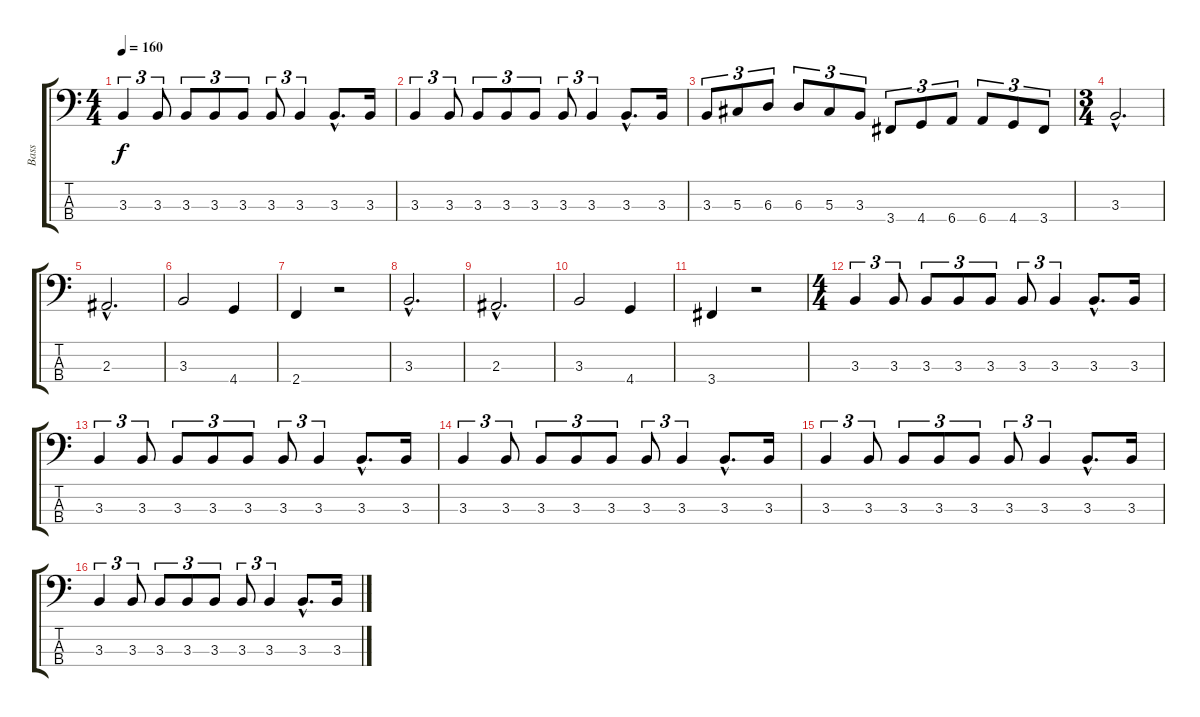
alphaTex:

\track ("Bass" "Bass") {instrument electricbasspick}
\staff {score tabs}
\tuning (Gb2 Db2 Ab1 Eb1) {hide}
\ts (4 4)
\tempo 160
\clef f4
\ks c
3.3.4{tu (3 2) dy f} 3.3.8{tu (3 2)} 3.3.8{tu (3 2)} 3.3.8{tu (3 2)} 3.3.8{tu (3 2)} 3.3.8{tu (3 2)} 3.3.4{tu (3 2)} 3.3{hac}.8{d} 3.3.16 |
3.3.4{tu (3 2)} 3.3.8{tu (3 2)} 3.3.8{tu (3 2)} 3.3.8{tu (3 2)} 3.3.8{tu (3 2)} 3.3.8{tu (3 2)} 3.3.4{tu (3 2)} 3.3{hac}.8{d} 3.3.16 |
3.3.8{tu (3 2)} 5.3.8{tu (3 2)} 6.3.8{tu (3 2)} 6.3.8{tu (3 2)} 5.3.8{tu (3 2)} 3.3.8{tu (3 2)} 3.4.8{tu (3 2)} 4.4.8{tu (3 2)} 6.4.8{tu (3 2)} 6.4.8{tu (3 2)} 4.4.8{tu (3 2)} 3.4.8{tu (3 2)} |
\ts (3 4)
\section ("" "")
3.3{hac}.2{d} |
2.3{hac}.2{d} |
3.3.2 4.4.4 |
2.4.4 r.2 |
3.3{hac}.2{d} |
2.3{hac}.2{d} |
3.3.2 4.4.4 |
3.4.4 r.2 |
\ts (4 4)
\section ("" "")
3.3.4{tu (3 2)} 3.3.8{tu (3 2)} 3.3.8{tu (3 2)} 3.3.8{tu (3 2)} 3.3.8{tu (3 2)} 3.3.8{tu (3 2)} 3.3.4{tu (3 2)} 3.3{hac}.8{d} 3.3.16 |
3.3.4{tu (3 2)} 3.3.8{tu (3 2)} 3.3.8{tu (3 2)} 3.3.8{tu (3 2)} 3.3.8{tu (3 2)} 3.3.8{tu (3 2)} 3.3.4{tu (3 2)} 3.3{hac}.8{d} 3.3.16 |
3.3.4{tu (3 2)} 3.3.8{tu (3 2)} 3.3.8{tu (3 2)} 3.3.8{tu (3 2)} 3.3.8{tu (3 2)} 3.3.8{tu (3 2)} 3.3.4{tu (3 2)} 3.3{hac}.8{d} 3.3.16 |
3.3.4{tu (3 2)} 3.3.8{tu (3 2)} 3.3.8{tu (3 2)} 3.3.8{tu (3 2)} 3.3.8{tu (3 2)} 3.3.8{tu (3 2)} 3.3.4{tu (3 2)} 3.3{hac}.8{d} 3.3.16 |
3.3.4{tu (3 2)} 3.3.8{tu (3 2)} 3.3.8{tu (3 2)} 3.3.8{tu (3 2)} 3.3.8{tu (3 2)} 3.3.8{tu (3 2)} 3.3.4{tu (3 2)} 3.3{hac}.8{d} 3.3.16
